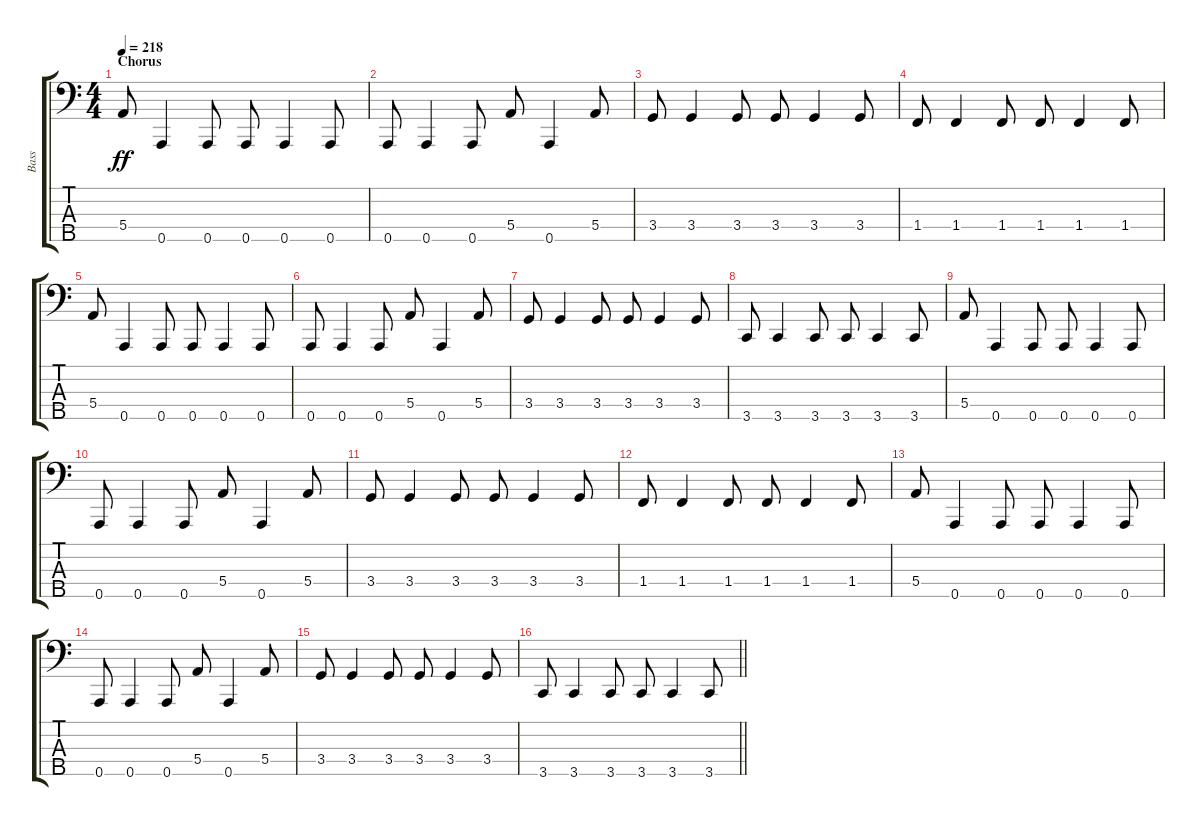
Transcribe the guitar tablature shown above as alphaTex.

\track ("Bass" "Bass") {instrument electricbasspick}
\staff {score tabs}
\tuning (G2 D2 A1 E1 A0) {hide}
\ts (4 4)
\section ("" "Chorus")
\tempo 218
\clef f4
\ks c
5.4.8{dy ff} 0.5.4 0.5.8 0.5.8 0.5.4 0.5.8 |
0.5.8 0.5.4 0.5.8 5.4.8 0.5.4 5.4.8 |
3.4.8 3.4.4 3.4.8 3.4.8 3.4.4 3.4.8 |
1.4.8 1.4.4 1.4.8 1.4.8 1.4.4 1.4.8 |
5.4.8 0.5.4 0.5.8 0.5.8 0.5.4 0.5.8 |
0.5.8 0.5.4 0.5.8 5.4.8 0.5.4 5.4.8 |
3.4.8 3.4.4 3.4.8 3.4.8 3.4.4 3.4.8 |
3.5.8 3.5.4 3.5.8 3.5.8 3.5.4 3.5.8 |
5.4.8 0.5.4 0.5.8 0.5.8 0.5.4 0.5.8 |
0.5.8 0.5.4 0.5.8 5.4.8 0.5.4 5.4.8 |
3.4.8 3.4.4 3.4.8 3.4.8 3.4.4 3.4.8 |
1.4.8 1.4.4 1.4.8 1.4.8 1.4.4 1.4.8 |
5.4.8 0.5.4 0.5.8 0.5.8 0.5.4 0.5.8 |
0.5.8 0.5.4 0.5.8 5.4.8 0.5.4 5.4.8 |
3.4.8 3.4.4 3.4.8 3.4.8 3.4.4 3.4.8 |
\barLineRight lightlight
3.5.8 3.5.4 3.5.8 3.5.8 3.5.4 3.5.8
